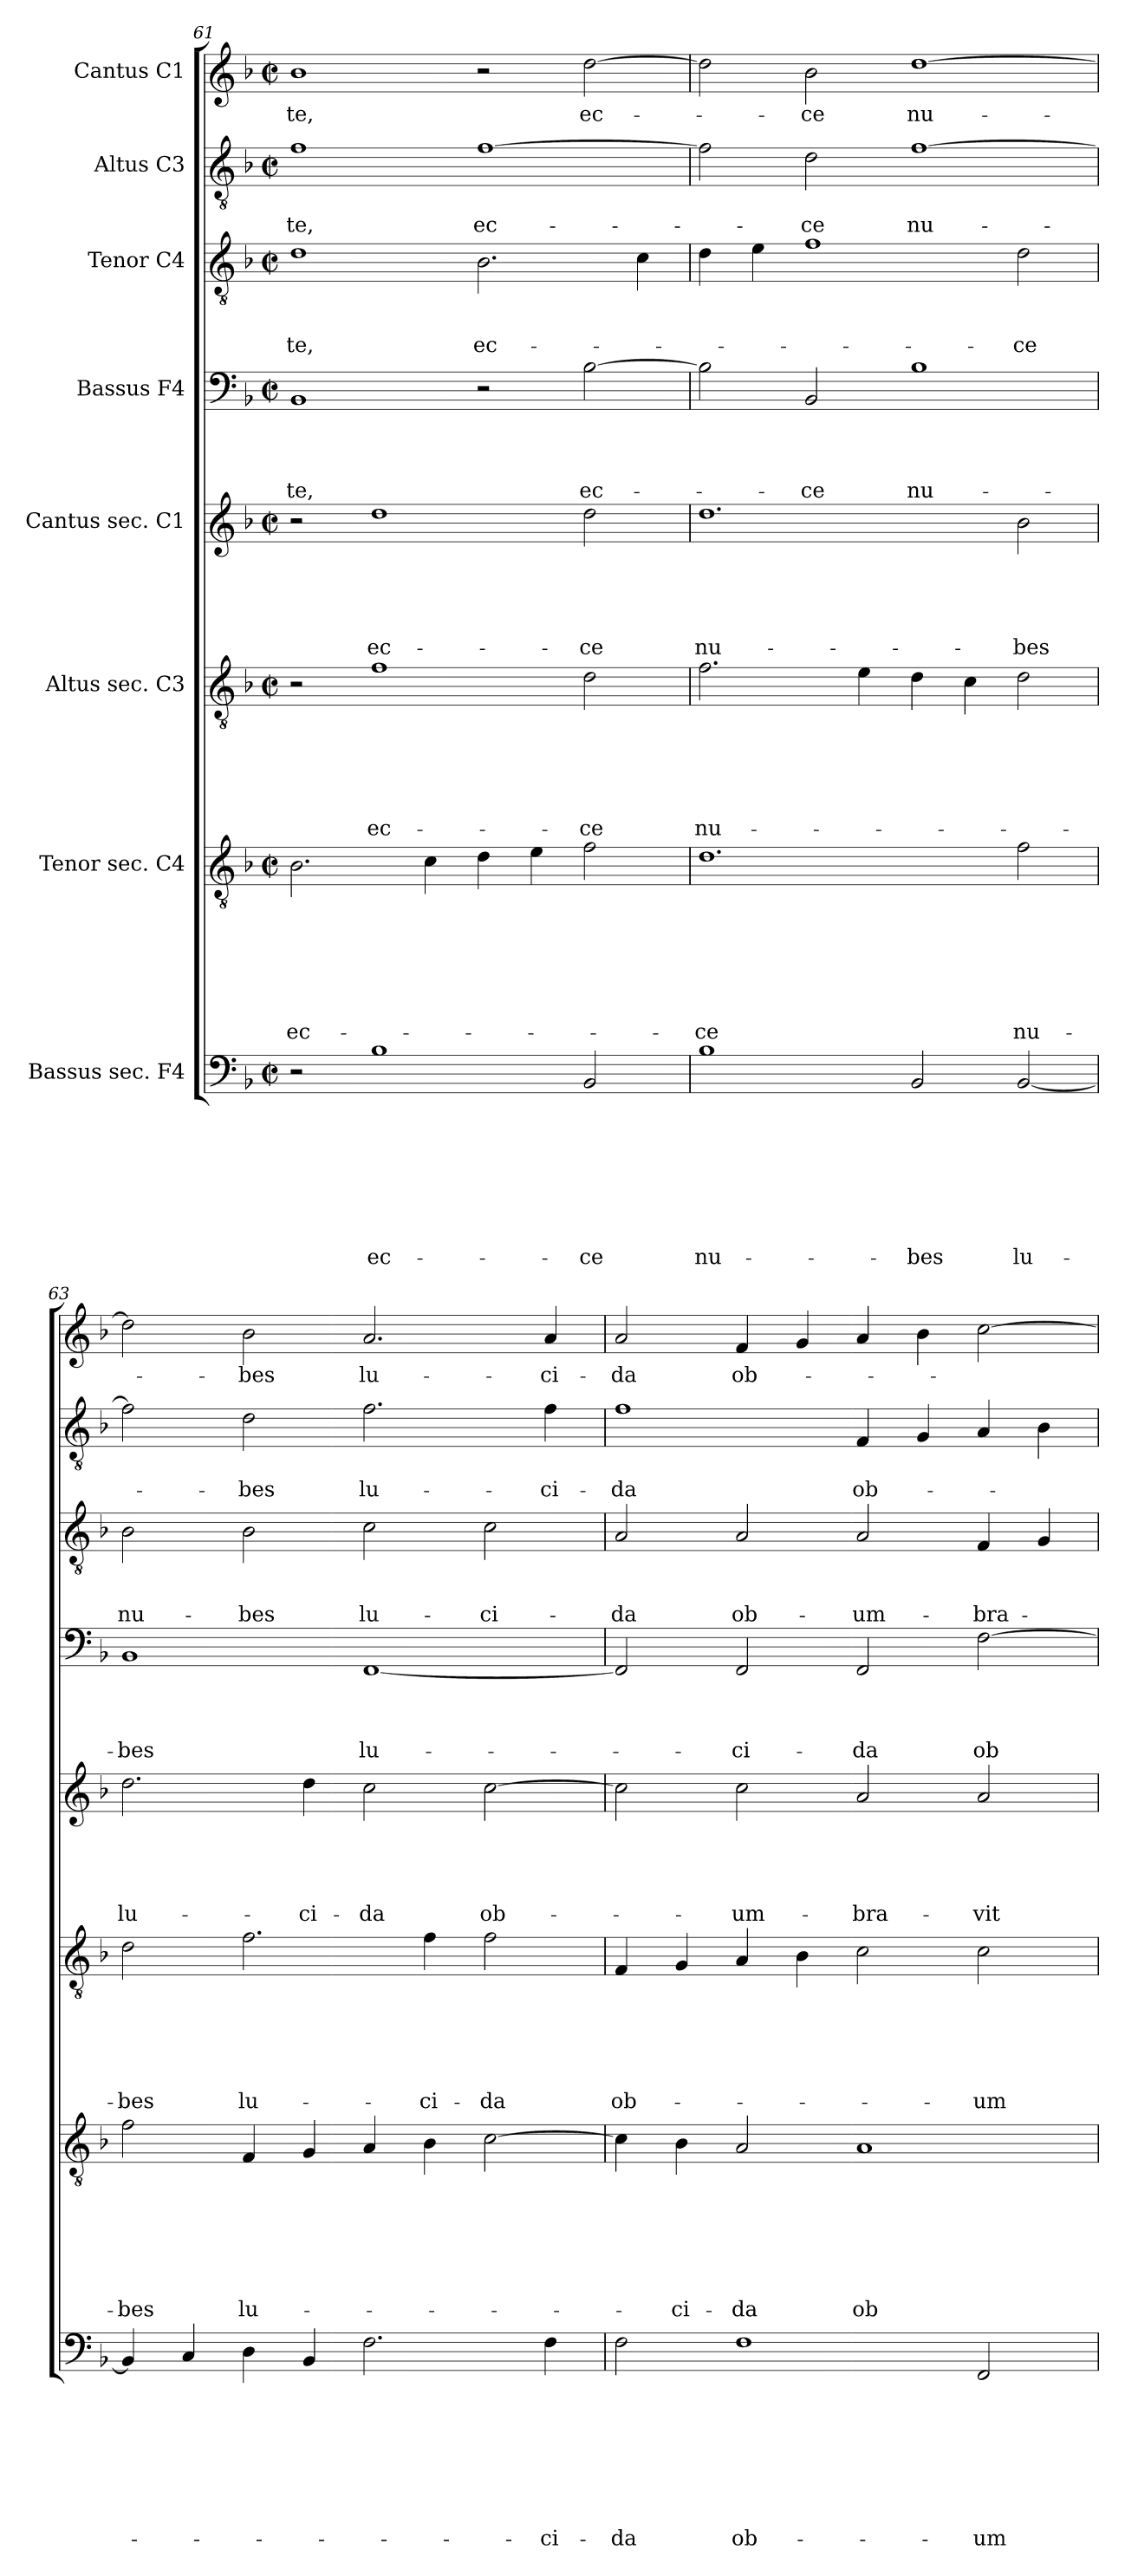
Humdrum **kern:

**kern	**text	**text	**text	**text	**text	**text	**text	**text	**kern	**text	**text	**text	**text	**text	**text	**text	**kern	**text	**text	**text	**text	**text	**text	**kern	**text	**text	**text	**text	**text	**kern	**text	**text	**text	**text	**kern	**text	**text	**text	**kern	**text	**text	**kern	**text
*part8	*part8	*part8	*part8	*part8	*part8	*part8	*part8	*part8	*part7	*part7	*part7	*part7	*part7	*part7	*part7	*part7	*part6	*part6	*part6	*part6	*part6	*part6	*part6	*part5	*part5	*part5	*part5	*part5	*part5	*part4	*part4	*part4	*part4	*part4	*part3	*part3	*part3	*part3	*part2	*part2	*part2	*part1	*part1
*staff8	*staff8	*staff8	*staff8	*staff8	*staff8	*staff8	*staff8	*staff8	*staff7	*staff7	*staff7	*staff7	*staff7	*staff7	*staff7	*staff7	*staff6	*staff6	*staff6	*staff6	*staff6	*staff6	*staff6	*staff5	*staff5	*staff5	*staff5	*staff5	*staff5	*staff4	*staff4	*staff4	*staff4	*staff4	*staff3	*staff3	*staff3	*staff3	*staff2	*staff2	*staff2	*staff1	*staff1
*I"Bassus sec. F4	*	*	*	*	*	*	*	*	*I"Tenor sec. C4	*	*	*	*	*	*	*	*I"Altus sec. C3	*	*	*	*	*	*	*I"Cantus sec. C1	*	*	*	*	*	*I"Bassus F4	*	*	*	*	*I"Tenor  C4	*	*	*	*I"Altus C3	*	*	*I"Cantus C1	*
*clefF4	*	*	*	*	*	*	*	*	*clefGv2	*	*	*	*	*	*	*	*clefGv2	*	*	*	*	*	*	*clefG2	*	*	*	*	*	*clefF4	*	*	*	*	*clefGv2	*	*	*	*clefGv2	*	*	*clefG2	*
*k[b-]	*	*	*	*	*	*	*	*	*k[b-]	*	*	*	*	*	*	*	*k[b-]	*	*	*	*	*	*	*k[b-]	*	*	*	*	*	*k[b-]	*	*	*	*	*k[b-]	*	*	*	*k[b-]	*	*	*k[b-]	*
*F:	*	*	*	*	*	*	*	*	*F:	*	*	*	*	*	*	*	*F:	*	*	*	*	*	*	*F:	*	*	*	*	*	*F:	*	*	*	*	*F:	*	*	*	*F:	*	*	*F:	*
*M2/2	*	*	*	*	*	*	*	*	*M2/2	*	*	*	*	*	*	*	*M2/2	*	*	*	*	*	*	*M2/2	*	*	*	*	*	*M2/2	*	*	*	*	*M2/2	*	*	*	*M2/2	*	*	*M2/2	*
*met(c|)	*	*	*	*	*	*	*	*	*met(c|)	*	*	*	*	*	*	*	*met(c|)	*	*	*	*	*	*	*met(c|)	*	*	*	*	*	*met(c|)	*	*	*	*	*met(c|)	*	*	*	*met(c|)	*	*	*met(c|)	*
=61	=61	=61	=61	=61	=61	=61	=61	=61	=61	=61	=61	=61	=61	=61	=61	=61	=61	=61	=61	=61	=61	=61	=61	=61	=61	=61	=61	=61	=61	=61	=61	=61	=61	=61	=61	=61	=61	=61	=61	=61	=61	=61	=61
2r	.	.	.	.	.	.	.	.	2.B-\	.	.	.	.	.	.	ec-	2r	.	.	.	.	.	.	2r	.	.	.	.	.	1BB-	.	.	.	-te,	1d	.	.	-te,	1f	.	-te,	1b-	-te,
1B-	.	.	.	.	.	.	.	ec-	.	.	.	.	.	.	.	.	1f	.	.	.	.	.	ec-	1dd	.	.	.	.	ec-	.	.	.	.	.	.	.	.	.	.	.	.	.	.
.	.	.	.	.	.	.	.	.	4c\	.	.	.	.	.	.	.	.	.	.	.	.	.	.	.	.	.	.	.	.	.	.	.	.	.	.	.	.	.	.	.	.	.	.
.	.	.	.	.	.	.	.	.	4d\	.	.	.	.	.	.	.	.	.	.	.	.	.	.	.	.	.	.	.	.	2r	.	.	.	.	2.B-\	.	.	ec-	[1f	.	ec-	2r	.
.	.	.	.	.	.	.	.	.	4e\	.	.	.	.	.	.	.	.	.	.	.	.	.	.	.	.	.	.	.	.	.	.	.	.	.	.	.	.	.	.	.	.	.	.
2BB-/	.	.	.	.	.	.	.	-ce	2f\	.	.	.	.	.	.	.	2d\	.	.	.	.	.	-ce	2dd\	.	.	.	.	-ce	[2B-\	.	.	.	ec-	.	.	.	.	.	.	.	[2dd\	ec-
.	.	.	.	.	.	.	.	.	.	.	.	.	.	.	.	.	.	.	.	.	.	.	.	.	.	.	.	.	.	.	.	.	.	.	4c\	.	.	.	.	.	.	.	.
=62	=62	=62	=62	=62	=62	=62	=62	=62	=62	=62	=62	=62	=62	=62	=62	=62	=62	=62	=62	=62	=62	=62	=62	=62	=62	=62	=62	=62	=62	=62	=62	=62	=62	=62	=62	=62	=62	=62	=62	=62	=62	=62	=62
1B-	.	.	.	.	.	.	.	nu-	1.d	.	.	.	.	.	.	-ce	2.f\	.	.	.	.	.	nu-	1.dd	.	.	.	.	nu-	2B-\]	.	.	.	.	4d\	.	.	.	2f\]	.	.	2dd\]	.
.	.	.	.	.	.	.	.	.	.	.	.	.	.	.	.	.	.	.	.	.	.	.	.	.	.	.	.	.	.	.	.	.	.	.	4e\	.	.	.	.	.	.	.	.
.	.	.	.	.	.	.	.	.	.	.	.	.	.	.	.	.	.	.	.	.	.	.	.	.	.	.	.	.	.	2BB-/	.	.	.	-ce	1f	.	.	.	2d\	.	-ce	2b-\	-ce
.	.	.	.	.	.	.	.	.	.	.	.	.	.	.	.	.	4e\	.	.	.	.	.	.	.	.	.	.	.	.	.	.	.	.	.	.	.	.	.	.	.	.	.	.
2BB-/	.	.	.	.	.	.	.	-bes	.	.	.	.	.	.	.	.	4d\	.	.	.	.	.	.	.	.	.	.	.	.	1B-	.	.	.	nu-	.	.	.	.	[1f	.	nu-	[1dd	nu-
.	.	.	.	.	.	.	.	.	.	.	.	.	.	.	.	.	4c\	.	.	.	.	.	.	.	.	.	.	.	.	.	.	.	.	.	.	.	.	.	.	.	.	.	.
[2BB-/	.	.	.	.	.	.	.	lu-	2f\	.	.	.	.	.	.	nu-	2d\	.	.	.	.	.	.	2b-\	.	.	.	.	-bes	.	.	.	.	.	2d\	.	.	-ce	.	.	.	.	.
=63	=63	=63	=63	=63	=63	=63	=63	=63	=63	=63	=63	=63	=63	=63	=63	=63	=63	=63	=63	=63	=63	=63	=63	=63	=63	=63	=63	=63	=63	=63	=63	=63	=63	=63	=63	=63	=63	=63	=63	=63	=63	=63	=63
4BB-/]	.	.	.	.	.	.	.	.	2f\	.	.	.	.	.	.	-bes	2d\	.	.	.	.	.	-bes	2.dd\	.	.	.	.	lu-	1BB-	.	.	.	-bes	2B-\	.	.	nu-	2f\]	.	.	2dd\]	.
4C/	.	.	.	.	.	.	.	.	.	.	.	.	.	.	.	.	.	.	.	.	.	.	.	.	.	.	.	.	.	.	.	.	.	.	.	.	.	.	.	.	.	.	.
4D\	.	.	.	.	.	.	.	.	4F/	.	.	.	.	.	.	lu-	2.f\	.	.	.	.	.	lu-	.	.	.	.	.	.	.	.	.	.	.	2B-\	.	.	-bes	2d\	.	-bes	2b-\	-bes
4BB-/	.	.	.	.	.	.	.	.	4G/	.	.	.	.	.	.	.	.	.	.	.	.	.	.	4dd\	.	.	.	.	-ci-	.	.	.	.	.	.	.	.	.	.	.	.	.	.
2.F\	.	.	.	.	.	.	.	.	4A/	.	.	.	.	.	.	.	.	.	.	.	.	.	.	2cc\	.	.	.	.	-da	[1FF	.	.	.	lu-	2c\	.	.	lu-	2.f\	.	lu-	2.a/	lu-
.	.	.	.	.	.	.	.	.	4B-\	.	.	.	.	.	.	.	4f\	.	.	.	.	.	-ci-	.	.	.	.	.	.	.	.	.	.	.	.	.	.	.	.	.	.	.	.
.	.	.	.	.	.	.	.	.	[2c\	.	.	.	.	.	.	.	2f\	.	.	.	.	.	-da	[2cc\	.	.	.	.	ob-	.	.	.	.	.	2c\	.	.	-ci-	.	.	.	.	.
4F\	.	.	.	.	.	.	.	-ci-	.	.	.	.	.	.	.	.	.	.	.	.	.	.	.	.	.	.	.	.	.	.	.	.	.	.	.	.	.	.	4f\	.	-ci-	4a/	-ci-
=64	=64	=64	=64	=64	=64	=64	=64	=64	=64	=64	=64	=64	=64	=64	=64	=64	=64	=64	=64	=64	=64	=64	=64	=64	=64	=64	=64	=64	=64	=64	=64	=64	=64	=64	=64	=64	=64	=64	=64	=64	=64	=64	=64
2F\	.	.	.	.	.	.	.	-da	4c\]	.	.	.	.	.	.	.	4F/	.	.	.	.	.	ob-	2cc\]	.	.	.	.	.	2FF/]	.	.	.	.	2A/	.	.	-da	1f	.	-da	2a/	-da
.	.	.	.	.	.	.	.	.	4B-\	.	.	.	.	.	.	-ci-	4G/	.	.	.	.	.	.	.	.	.	.	.	.	.	.	.	.	.	.	.	.	.	.	.	.	.	.
1F	.	.	.	.	.	.	.	ob-	2A/	.	.	.	.	.	.	-da	4A/	.	.	.	.	.	.	2cc\	.	.	.	.	-um-	2FF/	.	.	.	-ci-	2A/	.	.	ob-	.	.	.	4f/	ob-
.	.	.	.	.	.	.	.	.	.	.	.	.	.	.	.	.	4B-\	.	.	.	.	.	.	.	.	.	.	.	.	.	.	.	.	.	.	.	.	.	.	.	.	4g/	.
.	.	.	.	.	.	.	.	.	1A	.	.	.	.	.	.	ob-	2c\	.	.	.	.	.	.	2a/	.	.	.	.	-bra-	2FF/	.	.	.	-da	2A/	.	.	-um-	4F/	.	ob-	4a/	.
.	.	.	.	.	.	.	.	.	.	.	.	.	.	.	.	.	.	.	.	.	.	.	.	.	.	.	.	.	.	.	.	.	.	.	.	.	.	.	4G/	.	.	4b-\	.
2FF/	.	.	.	.	.	.	.	-um-	.	.	.	.	.	.	.	.	2c\	.	.	.	.	.	-um-	2a/	.	.	.	.	-vit	[2F\	.	.	.	ob-	4F/	.	.	-bra-	4A/	.	.	[2cc\	.
.	.	.	.	.	.	.	.	.	.	.	.	.	.	.	.	.	.	.	.	.	.	.	.	.	.	.	.	.	.	.	.	.	.	.	4G/	.	.	.	4B-\	.	.	.	.
=	=	=	=	=	=	=	=	=	=	=	=	=	=	=	=	=	=	=	=	=	=	=	=	=	=	=	=	=	=	=	=	=	=	=	=	=	=	=	=	=	=	=	=
*-	*-	*-	*-	*-	*-	*-	*-	*-	*-	*-	*-	*-	*-	*-	*-	*-	*-	*-	*-	*-	*-	*-	*-	*-	*-	*-	*-	*-	*-	*-	*-	*-	*-	*-	*-	*-	*-	*-	*-	*-	*-	*-	*-
